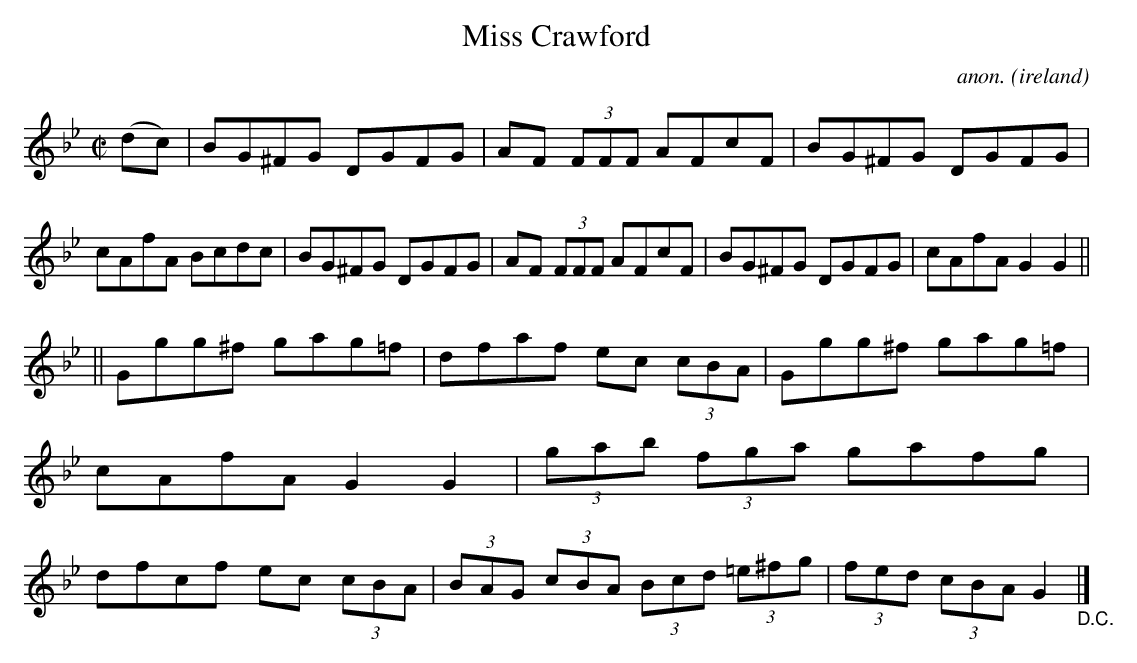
X:1
T:Miss Crawford
O:ireland
C:anon.
M:C|
L:1/8
K:Gm
(dc)|BG^FG DGFG|AF (3FFF AFcF|BG^FG DGFG|cAfA Bcdc|BG^FG DGFG|AF (3FFF AFcF|BG^FG DGFG|cAfA G2G2||
||Ggg^f gag=f|dfaf ec (3cBA|Ggg^f gag=f|cAfA G2G2|(3gab (3fga gafg|dfcf ec (3cBA|(3BAG (3cBA (3Bcd (3=e^fg|(3fed (3cBA G2"_D.C."|]
